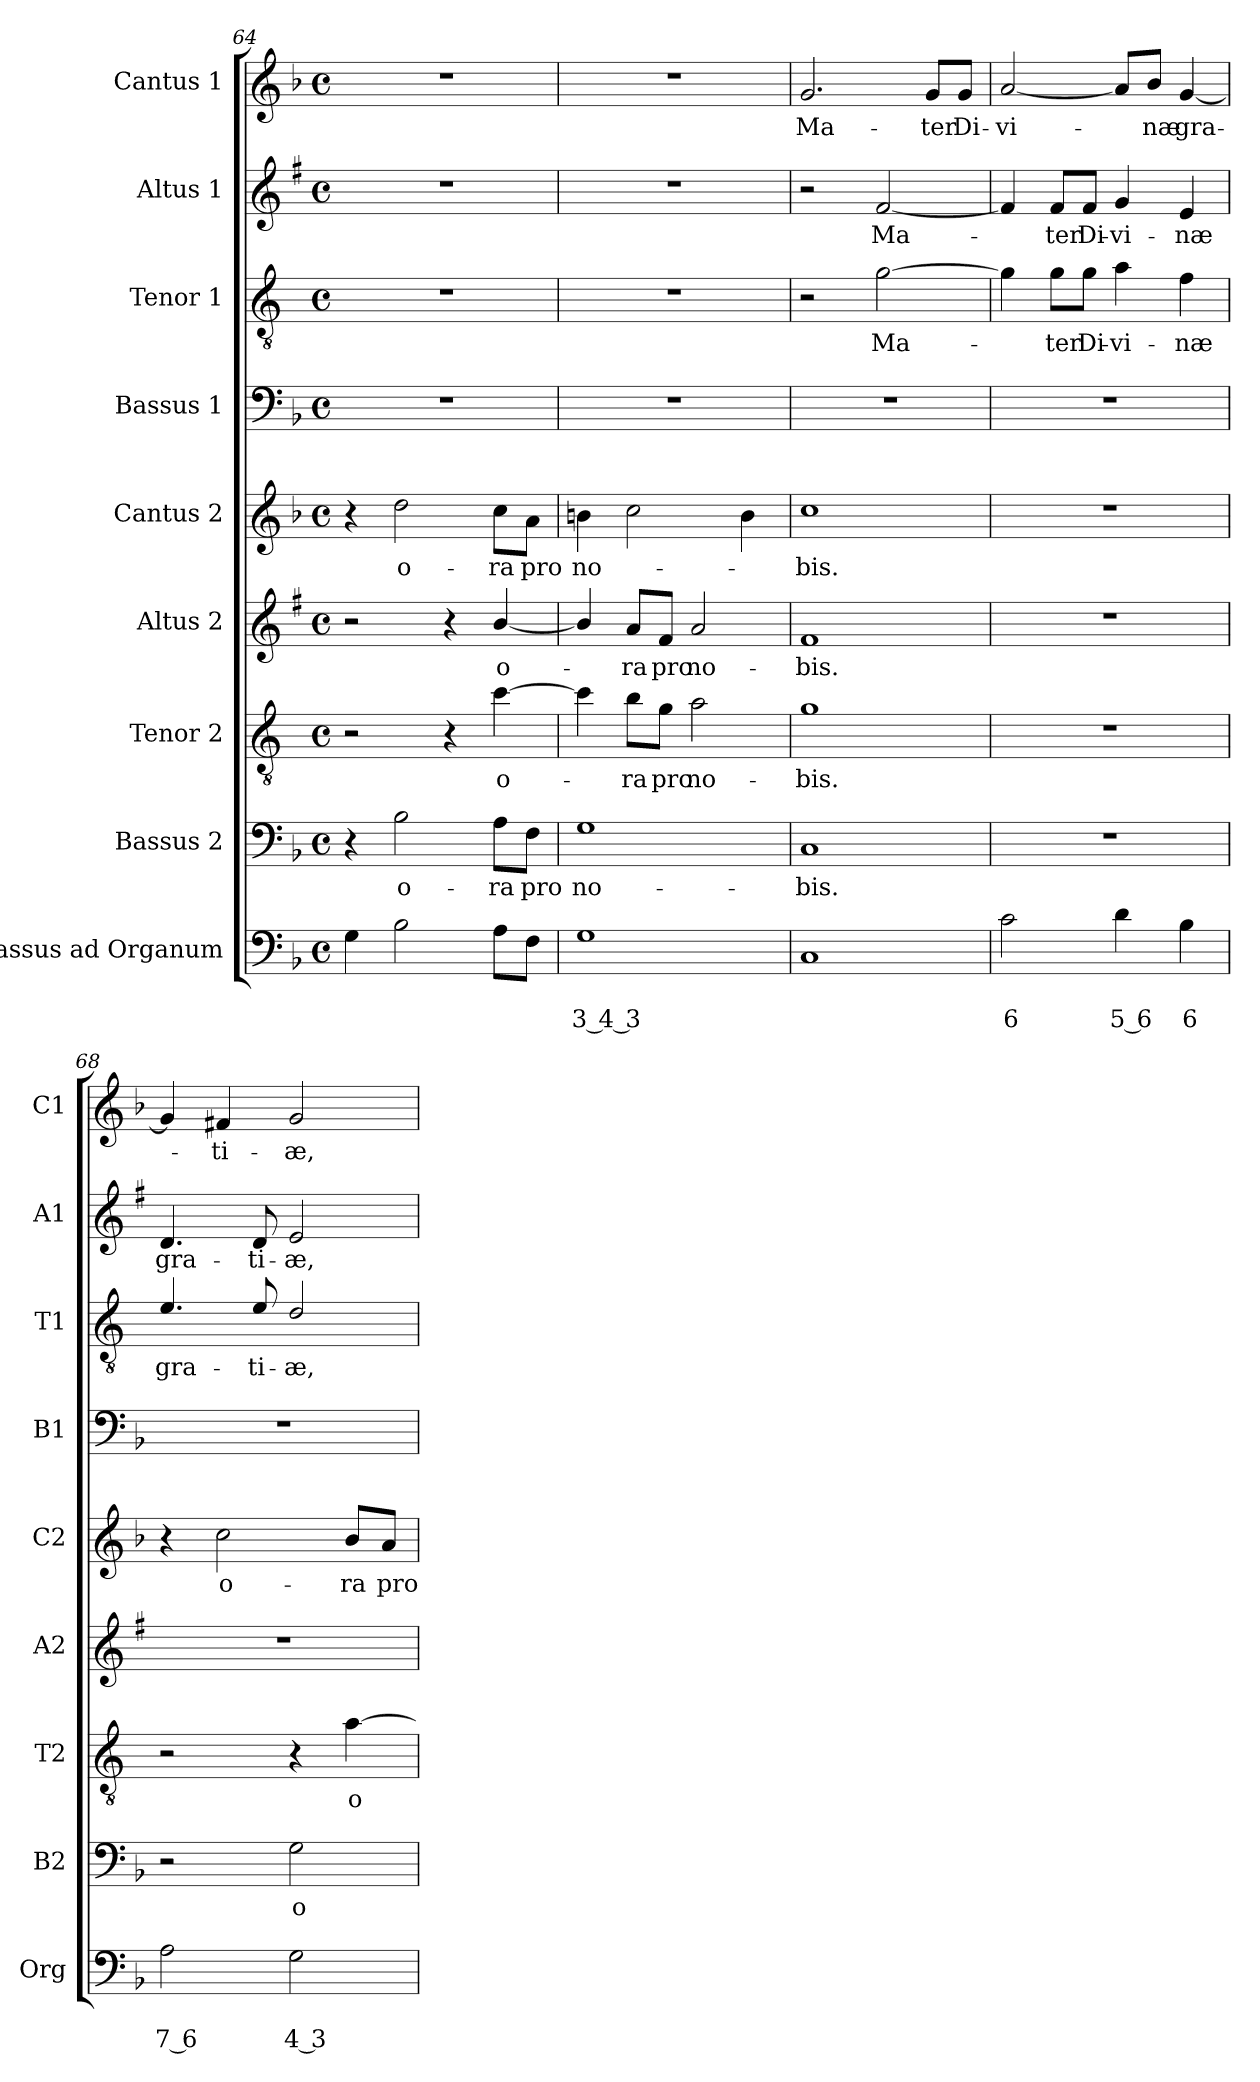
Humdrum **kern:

**kern	**text	**text	**kern	**text	**kern	**text	**kern	**text	**kern	**text	**kern	**kern	**text	**kern	**text	**kern	**text
*part9	*part9	*part9	*part8	*part8	*part7	*part7	*part6	*part6	*part5	*part5	*part4	*part3	*part3	*part2	*part2	*part1	*part1
*staff9	*staff9	*staff9	*staff8	*staff8	*staff7	*staff7	*staff6	*staff6	*staff5	*staff5	*staff4	*staff3	*staff3	*staff2	*staff2	*staff1	*staff1
*I"Bassus ad Organum	*	*	*I"Bassus 2	*	*I"Tenor 2	*	*I"Altus 2	*	*I"Cantus 2	*	*I"Bassus 1	*I"Tenor 1	*	*I"Altus 1	*	*I"Cantus 1	*
*I'Org	*	*	*I'B2	*	*I'T2	*	*I'A2	*	*I'C2	*	*I'B1	*I'T1	*	*I'A1	*	*I'C1	*
*clefF4	*	*	*clefF4	*	*clefGv2	*	*clefG2	*	*clefG2	*	*clefF4	*clefGv2	*	*clefG2	*	*clefG2	*
*	*	*	*	*	*ITrd4c7	*	*ITrd1c2	*	*	*	*	*ITrd4c7	*	*ITrd1c2	*	*	*
*k[b-]	*	*	*k[b-]	*	*k[b-]	*	*k[b-]	*	*k[b-]	*	*k[b-]	*k[b-]	*	*k[b-]	*	*k[b-]	*
*F:	*	*	*F:	*	*F:	*	*F:	*	*F:	*	*F:	*F:	*	*F:	*	*F:	*
*M4/4	*	*	*M4/4	*	*M4/4	*	*M4/4	*	*M4/4	*	*M4/4	*M4/4	*	*M4/4	*	*M4/4	*
*met(c)	*	*	*met(c)	*	*met(c)	*	*met(c)	*	*met(c)	*	*met(c)	*met(c)	*	*met(c)	*	*met(c)	*
=64	=64	=64	=64	=64	=64	=64	=64	=64	=64	=64	=64	=64	=64	=64	=64	=64	=64
4G\	.	.	4r	.	2r	.	2r	.	4r	.	1r	1r	.	1r	.	1r	.
!	!	!	!	!LO:LY:b	!	!	!	!	!	!LO:LY:b	!	!	!	!	!	!	!
2B-\	.	.	2B-\	o-	.	.	.	.	2dd\	o-	.	.	.	.	.	.	.
.	.	.	.	.	4r	.	4r	.	.	.	.	.	.	.	.	.	.
!	!	!	!	!LO:LY:b	!	!LO:LY:b	!	!LO:LY:b	!	!LO:LY:b	!	!	!	!	!	!	!
8A\L	.	.	8A\L	-ra	[4f\	o-	[4a/	o-	8cc\L	-ra	.	.	.	.	.	.	.
!	!	!	!	!LO:LY:b	!	!	!	!	!	!LO:LY:b	!	!	!	!	!	!	!
8F\J	.	.	8F\J	pro	.	.	.	.	8a\J	pro	.	.	.	.	.	.	.
=65	=65	=65	=65	=65	=65	=65	=65	=65	=65	=65	=65	=65	=65	=65	=65	=65	=65
!	!	!LO:LY:b	!	!LO:LY:b	!	!	!	!	!	!LO:LY:b	!	!	!	!	!	!	!
1G	.	3 4 3	1G	no-	4f\]	.	4a/]	.	4bn\	no-	1r	1r	.	1r	.	1r	.
!	!	!	!	!	!	!LO:LY:b	!	!LO:LY:b	!	!	!	!	!	!	!	!	!
.	.	.	.	.	8e\L	-ra	8g/L	-ra	2cc\	.	.	.	.	.	.	.	.
!	!	!	!	!	!	!LO:LY:b	!	!LO:LY:b	!	!	!	!	!	!	!	!	!
.	.	.	.	.	8c\J	pro	8e/J	pro	.	.	.	.	.	.	.	.	.
!	!	!	!	!	!	!LO:LY:b	!	!LO:LY:b	!	!	!	!	!	!	!	!	!
.	.	.	.	.	2d\	no-	2g/	no-	.	.	.	.	.	.	.	.	.
.	.	.	.	.	.	.	.	.	4b\	.	.	.	.	.	.	.	.
!!LO:PB:g=z
=66	=66	=66	=66	=66	=66	=66	=66	=66	=66	=66	=66	=66	=66	=66	=66	=66	=66
!	!	!	!	!LO:LY:b	!	!LO:LY:b	!	!LO:LY:b	!	!LO:LY:b	!	!	!	!	!	!	!LO:LY:b
1C	.	.	1C	-bis.	1c	-bis.	1e	-bis.	1cc	-bis.	1r	2r	.	2r	.	2.g/	Ma-
!	!	!	!	!	!	!	!	!	!	!	!	!	!LO:LY:b	!	!LO:LY:b	!	!
.	.	.	.	.	.	.	.	.	.	.	.	[2c\	Ma-	[2e/	Ma-	.	.
!	!	!	!	!	!	!	!	!	!	!	!	!	!	!	!	!	!LO:LY:b
.	.	.	.	.	.	.	.	.	.	.	.	.	.	.	.	8g/L	-ter
!	!	!	!	!	!	!	!	!	!	!	!	!	!	!	!	!	!LO:LY:b
.	.	.	.	.	.	.	.	.	.	.	.	.	.	.	.	8g/J	Di-
=67	=67	=67	=67	=67	=67	=67	=67	=67	=67	=67	=67	=67	=67	=67	=67	=67	=67
!	!	!LO:LY:b	!	!	!	!	!	!	!	!	!	!	!	!	!	!	!LO:LY:b
2c\	.	6	1r	.	1r	.	1r	.	1r	.	1r	4c\]	.	4e/]	.	[2a/	-vi-
!	!	!	!	!	!	!	!	!	!	!	!	!	!LO:LY:b	!	!LO:LY:b	!	!
.	.	.	.	.	.	.	.	.	.	.	.	8c\L	-ter	8e/L	-ter	.	.
!	!	!	!	!	!	!	!	!	!	!	!	!	!LO:LY:b	!	!LO:LY:b	!	!
.	.	.	.	.	.	.	.	.	.	.	.	8c\J	Di-	8e/J	Di-	.	.
!	!	!LO:LY:b	!	!	!	!	!	!	!	!	!	!	!LO:LY:b	!	!LO:LY:b	!	!
4d\	.	5 6	.	.	.	.	.	.	.	.	.	4d\	-vi-	4f/	-vi-	8a/L]	.
!	!	!	!	!	!	!	!	!	!	!	!	!	!	!	!	!	!LO:LY:b
.	.	.	.	.	.	.	.	.	.	.	.	.	.	.	.	8b-/J	-næ
!	!	!LO:LY:b	!	!	!	!	!	!	!	!	!	!	!LO:LY:b	!	!LO:LY:b	!	!LO:LY:b
4B-\	.	6	.	.	.	.	.	.	.	.	.	4B-\	-næ	4d/	-næ	[4g/	gra-
=68	=68	=68	=68	=68	=68	=68	=68	=68	=68	=68	=68	=68	=68	=68	=68	=68	=68
!	!	!LO:LY:b	!	!	!	!	!	!	!	!	!	!	!LO:LY:b	!	!LO:LY:b	!	!
2A\	.	7 6	2r	.	2r	.	1r	.	4r	.	1r	4.A/	gra-	4.c/	gra-	4g/]	.
!	!	!	!	!	!	!	!	!	!	!LO:LY:b	!	!	!	!	!	!	!LO:LY:b
.	.	.	.	.	.	.	.	.	2cc\	o-	.	.	.	.	.	4f#X/	-ti-
!	!	!	!	!	!	!	!	!	!	!	!	!	!LO:LY:b	!	!LO:LY:b	!	!
.	.	.	.	.	.	.	.	.	.	.	.	8A/	-ti-	8c/	-ti-	.	.
!	!	!LO:LY:b	!	!LO:LY:b	!	!	!	!	!	!	!	!	!LO:LY:b	!	!LO:LY:b	!	!LO:LY:b
2G\	.	4 3	2G\	o-	4r	.	.	.	.	.	.	2G/	-æ,	2d/	-æ,	2g/	-æ,
!	!	!	!	!	!	!LO:LY:b	!	!	!	!LO:LY:b	!	!	!	!	!	!	!
.	.	.	.	.	[4d\	o-	.	.	8b-/L	-ra	.	.	.	.	.	.	.
!	!	!	!	!	!	!	!	!	!	!LO:LY:b	!	!	!	!	!	!	!
.	.	.	.	.	.	.	.	.	8a/J	pro	.	.	.	.	.	.	.
=	=	=	=	=	=	=	=	=	=	=	=	=	=	=	=	=	=
*-	*-	*-	*-	*-	*-	*-	*-	*-	*-	*-	*-	*-	*-	*-	*-	*-	*-
